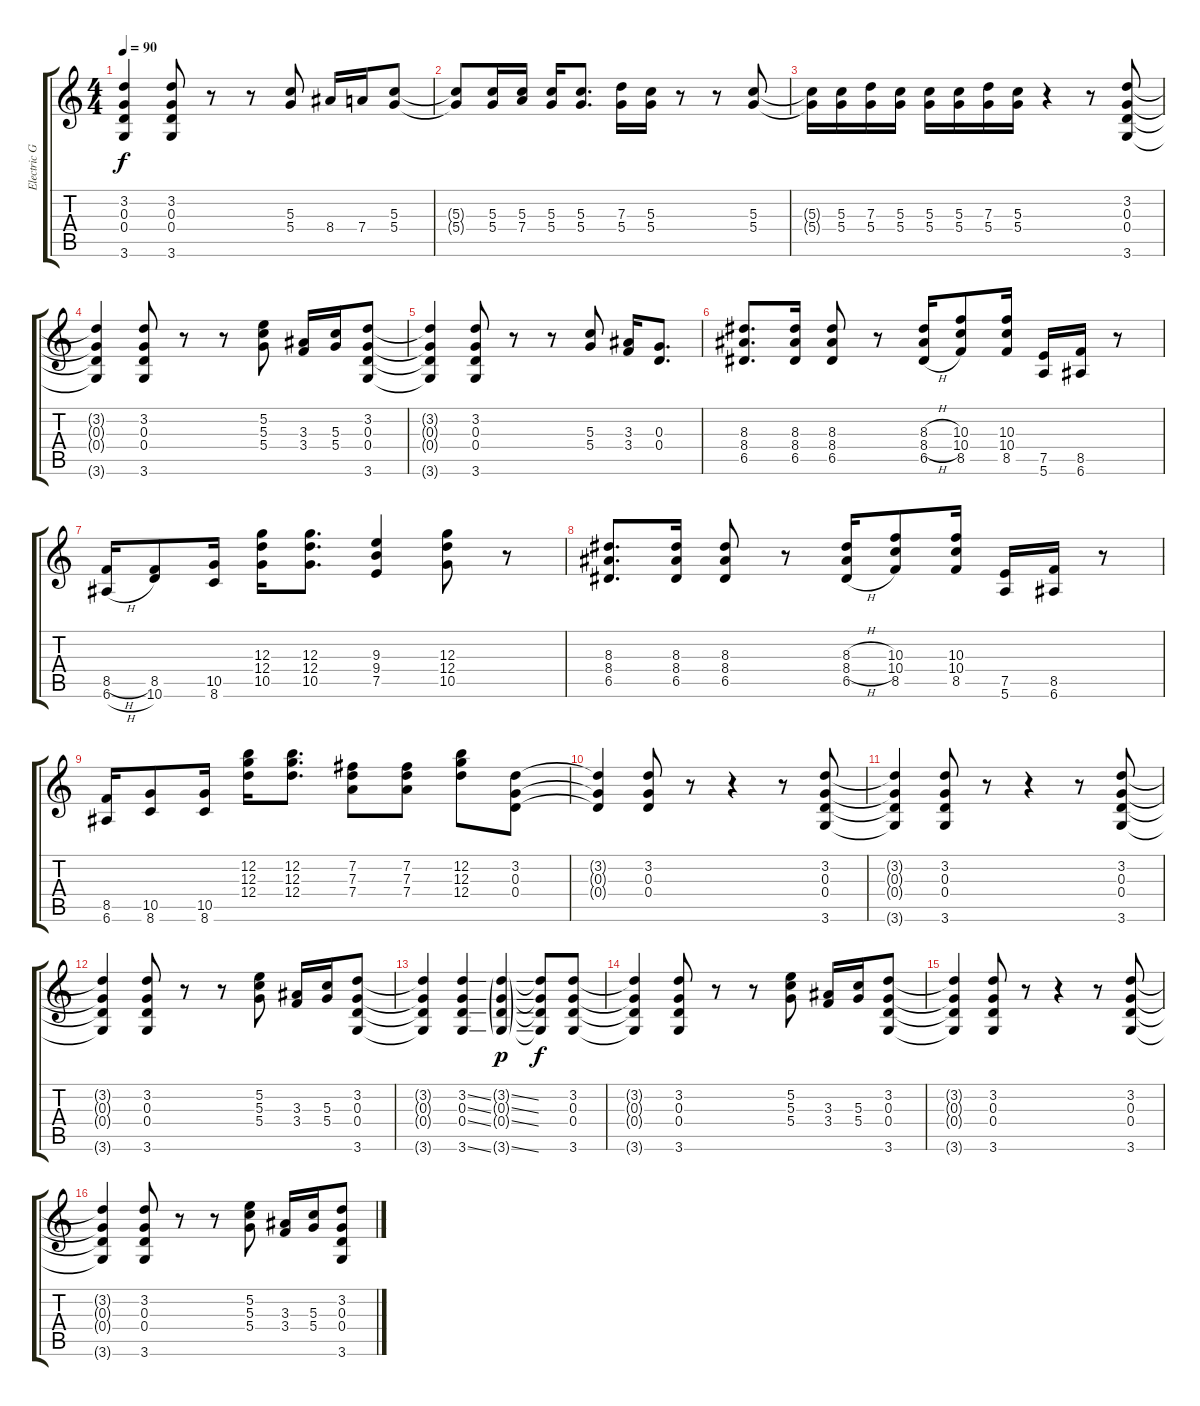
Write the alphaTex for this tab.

\track ("Electric Guitar III" "Electric G") {instrument distortionguitar}
\staff {score tabs}
\tuning (E4 B3 G3 D3 A2 E2) {hide}
\ts (4 4)
\tempo 90
\clef g2
\ks c
(3.2{t} 0.3{t} 0.4{t} 3.6{t}).4{dy f} (3.2 0.3 0.4 3.6).8 r.8 r.8 (5.3 5.4).8 8.4.16 7.4.16 (5.3 5.4).8 |
(5.3{t} 5.4{t}).8 (5.3 5.4).16 (5.3 7.4).16 (5.3 5.4).16 (5.3 5.4).8{d} (7.3 5.4).16 (5.3 5.4).16 r.8 r.8 (5.3 5.4).8 |
(5.3{t} 5.4{t}).16 (5.3 5.4).16 (7.3 5.4).16 (5.3 5.4).16 (5.3 5.4).16 (5.3 5.4).16 (7.3 5.4).16 (5.3 5.4).16 r.4 r.8 (3.2 0.3 0.4 3.6).8 |
(3.2{t} 0.3{t} 0.4{t} 3.6{t}).4 (3.2 0.3 0.4 3.6).8 r.8 r.8 (5.2 5.3 5.4).8 (3.3 3.4).16 (5.3 5.4).16 (3.2 0.3 0.4 3.6).8 |
(3.2{t} 0.3{t} 0.4{t} 3.6{t}).4 (3.2 0.3 0.4 3.6).8 r.8 r.8 (5.3 5.4).8 (3.3 3.4).16 (0.3 0.4).8{d} |
(8.3 8.4 6.5).8{d} (8.3 8.4 6.5).16 (8.3 8.4 6.5).8 r.8 (8.3{h} 8.4{h} 6.5{h}).16 (10.3 10.4 8.5).8 (10.3 10.4 8.5).16 (7.5 5.6).16 (8.5 6.6).16 r.8 |
(8.5{h} 6.6{h}).16 (8.5 10.6).8 (10.5 8.6).16 (12.3 12.4 10.5).16 (12.3 12.4 10.5).8{d} (9.3 9.4 7.5).4 (12.3 12.4 10.5).8 r.8 |
(8.3 8.4 6.5).8{d} (8.3 8.4 6.5).16 (8.3 8.4 6.5).8 r.8 (8.3{h} 8.4{h} 6.5{h}).16 (10.3 10.4 8.5).8 (10.3 10.4 8.5).16 (7.5 5.6).16 (8.5 6.6).16 r.8 |
(8.5 6.6).16 (10.5 8.6).8 (10.5 8.6).16 (12.2 12.3 12.4).16 (12.2 12.3 12.4).8{d} (7.2 7.3 7.4).8 (7.2 7.3 7.4).8 (12.2 12.3 12.4).8 (3.2 0.3 0.4).8 |
(3.2{t} 0.3{t} 0.4{t}).4 (3.2 0.3 0.4).8 r.8 r.4 r.8 (3.2 0.3 0.4 3.6).8 |
(3.2{t} 0.3{t} 0.4{t} 3.6{t}).4 (3.2 0.3 0.4 3.6).8 r.8 r.4 r.8 (3.2 0.3 0.4 3.6).8 |
(3.2{t} 0.3{t} 0.4{t} 3.6{t}).4 (3.2 0.3 0.4 3.6).8 r.8 r.8 (5.2 5.3 5.4).8 (3.3 3.4).16 (5.3 5.4).16 (3.2 0.3 0.4 3.6).8 |
(3.2{t} 0.3{t} 0.4{t} 3.6{t}).4 (3.2{ss} 0.3{ss} 0.4{ss} 3.6{ss}).4 (3.2{ss g} 0.3{ss g} 0.4{ss g} 3.6{ss g}).4{dy p} (3.2{t} 0.3{t} 0.4{t} 3.6{t}).8{dy f} (3.2 0.3 0.4 3.6).8 |
(3.2{t} 0.3{t} 0.4{t} 3.6{t}).4 (3.2 0.3 0.4 3.6).8 r.8 r.8 (5.2 5.3 5.4).8 (3.3 3.4).16 (5.3 5.4).16 (3.2 0.3 0.4 3.6).8 |
(3.2{t} 0.3{t} 0.4{t} 3.6{t}).4 (3.2 0.3 0.4 3.6).8 r.8 r.4 r.8 (3.2 0.3 0.4 3.6).8 |
(3.2{t} 0.3{t} 0.4{t} 3.6{t}).4 (3.2 0.3 0.4 3.6).8 r.8 r.8 (5.2 5.3 5.4).8 (3.3 3.4).16 (5.3 5.4).16 (3.2 0.3 0.4 3.6).8
